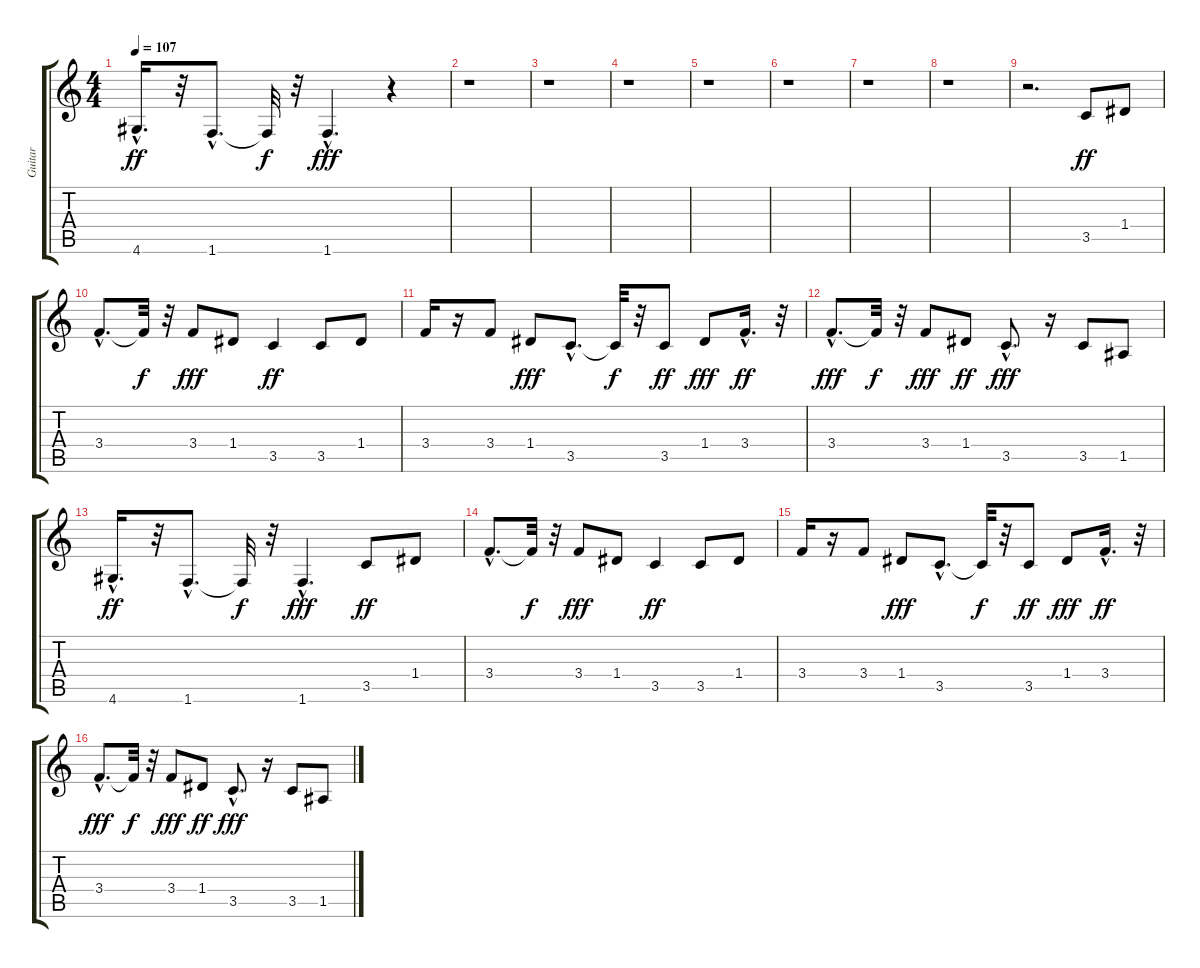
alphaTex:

\track ("Guitar" "Guitar") {instrument electricguitarclean}
\staff {score tabs}
\tuning (E4 B3 G3 D3 A2 E2) {hide}
\ts (4 4)
\tempo 107
\clef g2
\ks c
4.6{hac}.16{d dy ff} r.32 1.6{hac}.8{d} 1.6{t}.32{dy f} r.32 1.6{hac}.4{d dy fff} r.4 |
r.1 |
r.1 |
r.1 |
r.1 |
r.1 |
r.1 |
r.1 |
r.2{d} 3.5.8{dy ff} 1.4.8 |
3.4{hac}.8{d} 3.4{t}.32{dy f} r.32 3.4.8{dy fff} 1.4.8 3.5.4{dy ff} 3.5.8 1.4.8 |
3.4.16 r.16 3.4.8 1.4.8{dy fff} 3.5{hac}.8{d} 3.5{t}.32{dy f} r.32 3.5.8{dy ff} 1.4.8{dy fff} 3.4{hac}.16{d dy ff} r.32 |
3.4{hac}.8{d dy fff} 3.4{t}.32{dy f} r.32 3.4.8{dy fff} 1.4.8{dy ff} 3.5{hac}.8{d dy fff} r.16 3.5.8 1.5.8 |
4.6{hac}.16{d dy ff} r.32 1.6{hac}.8{d} 1.6{t}.32{dy f} r.32 1.6{hac}.4{d dy fff} 3.5.8{dy ff} 1.4.8 |
3.4{hac}.8{d} 3.4{t}.32{dy f} r.32 3.4.8{dy fff} 1.4.8 3.5.4{dy ff} 3.5.8 1.4.8 |
3.4.16 r.16 3.4.8 1.4.8{dy fff} 3.5{hac}.8{d} 3.5{t}.32{dy f} r.32 3.5.8{dy ff} 1.4.8{dy fff} 3.4{hac}.16{d dy ff} r.32 |
3.4{hac}.8{d dy fff} 3.4{t}.32{dy f} r.32 3.4.8{dy fff} 1.4.8{dy ff} 3.5{hac}.8{d dy fff} r.16 3.5.8 1.5.8
